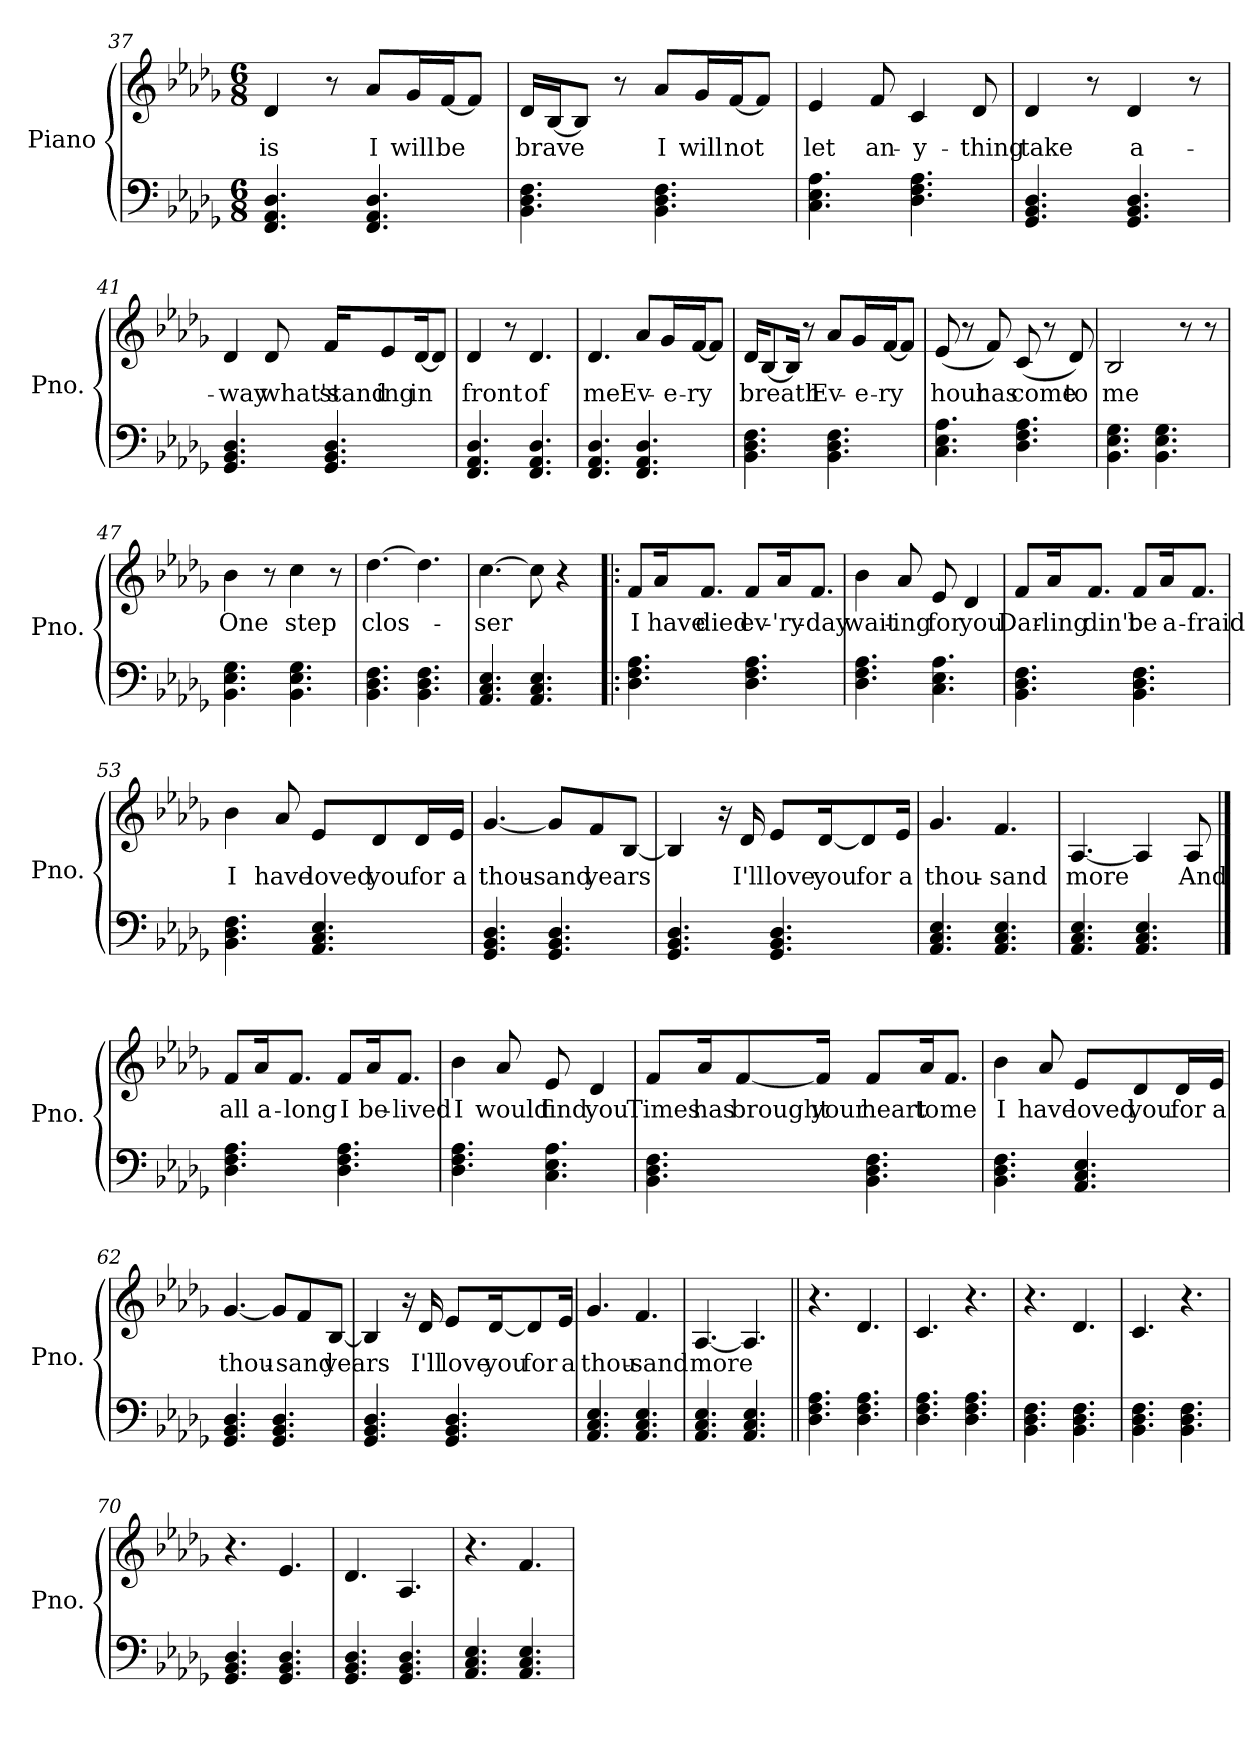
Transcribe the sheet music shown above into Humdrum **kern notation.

**kern	**kern	**text
*part1	*part1	*part1
*staff2	*staff1	*staff1
*I"Piano	*	*
*I'Pno.	*	*
!!LO:LB:g=z
*clefF4	*clefG2	*
*k[b-e-a-d-g-]	*k[b-e-a-d-g-]	*
*M6/8	*M6/8	*
=37	=37	=37
!	!	!LO:LY:b
4.FF/ 4.AA-/ 4.D-/	4d-/	is
.	8r	.
!	!	!LO:LY:b
4.FF/ 4.AA-/ 4.D-/	8a-/L	I
!	!	!LO:LY:b
.	16g-/L	will
!	!	!LO:LY:b
.	[16f/J	be
.	8f/J]	.
=38	=38	=38
!	!	!LO:LY:b
4.BB-\ 4.D-\ 4.F\	16d-/LL	brave
.	[16B-/J	.
.	8B-/J]	.
.	8r	.
!	!	!LO:LY:b
4.BB-\ 4.D-\ 4.F\	8a-/L	I
!	!	!LO:LY:b
.	16g-/L	will
!	!	!LO:LY:b
.	[16f/J	not
.	8f/J]	.
=39	=39	=39
!	!	!LO:LY:b
4.C\ 4.E-\ 4.A-\	4e-/	let
!	!	!LO:LY:b
.	8f/	an-
!	!	!LO:LY:b
4.D-\ 4.F\ 4.A-\	4c/	-y-
!	!	!LO:LY:b
.	8d-/	-thing
!!LO:LB:g=z
=40	=40	=40
!	!	!LO:LY:b
4.GG-/ 4.BB-/ 4.D-/	4d-/	take
.	8r	.
!	!	!LO:LY:b
4.GG-/ 4.BB-/ 4.D-/	4d-/	a-
.	8r	.
=41	=41	=41
!	!	!LO:LY:b
4.GG-/ 4.BB-/ 4.D-/	4d-/	-way
!	!	!LO:LY:b
.	8d-/	what's
!	!	!LO:LY:b
4.GG-/ 4.BB-/ 4.D-/	16f/KL	stand-
!	!	!LO:LY:b
.	8e-/	-ing
!	!	!LO:LY:b
.	[16d-/K	in
.	8d-/J]	.
=42	=42	=42
!	!	!LO:LY:b
4.FF/ 4.AA-/ 4.D-/	4d-/	front
.	8r	.
!	!	!LO:LY:b
4.FF/ 4.AA-/ 4.D-/	4.d-/	of
!!LO:LB:g=z
=43	=43	=43
!	!	!LO:LY:b
4.FF/ 4.AA-/ 4.D-/	4.d-/	me
!	!	!LO:LY:b
4.FF/ 4.AA-/ 4.D-/	8a-/L	Ev-
!	!	!LO:LY:b
.	16g-/L	-e-
!	!	!LO:LY:b
.	[16f/J	-ry
.	8f/J]	.
=44	=44	=44
!	!	!LO:LY:b
4.BB-\ 4.D-\ 4.F\	16d-/KL	breath
.	[8B-/	.
.	16B-/Jk]	.
.	8r	.
!	!	!LO:LY:b
4.BB-\ 4.D-\ 4.F\	8a-/L	Ev-
!	!	!LO:LY:b
.	16g-/L	-e-
!	!	!LO:LY:b
.	[16f/J	-ry
.	8f/J]	.
=45	=45	=45
!	!	!LO:LY:b
4.C\ 4.E-\ 4.A-\	(8e-/	hour
.	8r	.
!	!	!LO:LY:b
.	8f/)	has
!	!	!LO:LY:b
4.D-\ 4.F\ 4.A-\	(8c/	come
.	8r	.
!	!	!LO:LY:b
.	8d-/)	to
!!LO:LB:g=z
=46	=46	=46
!	!	!LO:LY:b
4.BB-\ 4.E-\ 4.G-\	2B-/	me
4.BB-\ 4.E-\ 4.G-\	.	.
.	8r	.
.	8r	.
=47	=47	=47
!	!	!LO:LY:b
4.BB-\ 4.E-\ 4.G-\	4b-\	One
.	8r	.
!	!	!LO:LY:b
4.BB-\ 4.E-\ 4.G-\	4cc\	step
.	8r	.
=48	=48	=48
!	!	!LO:LY:b
4.BB-\ 4.D-\ 4.F\	[4.dd-\	clos-
4.BB-\ 4.D-\ 4.F\	4.dd-\]	.
=49	=49	=49
!	!	!LO:LY:b
4.AA-/ 4.C/ 4.E-/	[4.cc\	ser
4.AA-/ 4.C/ 4.E-/	8cc\]	.
.	4r	.
!!LO:PB:g=z
=50!|:	=50!|:	=50!|:
!	!	!LO:LY:b
4.D-\ 4.F\ 4.A-\	8f/L	I
!	!	!LO:LY:b
.	16a-/K	have
!	!	!LO:LY:b
.	8.f/J	died
!	!	!LO:LY:b
4.D-\ 4.F\ 4.A-\	8f/L	ev-
!	!	!LO:LY:b
.	16a-/K	-'ry-
!	!	!LO:LY:b
.	8.f/J	-day
=51	=51	=51
!	!	!LO:LY:b
4.D-\ 4.F\ 4.A-\	4b-\	wait-
!	!	!LO:LY:b
.	8a-/	-ing
!	!	!LO:LY:b
4.C\ 4.E-\ 4.A-\	8e-/	for
!	!	!LO:LY:b
.	4d-/	you
=52	=52	=52
!	!	!LO:LY:b
4.BB-\ 4.D-\ 4.F\	8f/L	Dar-
!	!	!LO:LY:b
.	16a-/K	-ling
!	!	!LO:LY:b
.	8.f/J	din't
!	!	!LO:LY:b
4.BB-\ 4.D-\ 4.F\	8f/L	be
!	!	!LO:LY:b
.	16a-/K	a-
!	!	!LO:LY:b
.	8.f/J	-fraid
!!LO:LB:g=z
=53	=53	=53
!	!	!LO:LY:b
4.BB-\ 4.D-\ 4.F\	4b-\	I
!	!	!LO:LY:b
.	8a-/	have
!	!	!LO:LY:b
4.AA-/ 4.C/ 4.E-/	8e-/L	loved
!	!	!LO:LY:b
.	8d-/	you
!	!	!LO:LY:b
.	16d-/L	for
!	!	!LO:LY:b
.	16e-/JJ	a
=54	=54	=54
!	!	!LO:LY:b
4.GG-/ 4.BB-/ 4.D-/	[4.g-/	thou-
!	!	!LO:LY:b
4.GG-/ 4.BB-/ 4.D-/	8g-/L]	-sand
!	!	!LO:LY:b
.	8f/	years
.	[8B-/J	.
=55	=55	=55
4.GG-/ 4.BB-/ 4.D-/	4B-/]	.
.	16r	.
!	!	!LO:LY:b
.	16d-/	I'll
!	!	!LO:LY:b
4.GG-/ 4.BB-/ 4.D-/	8e-/L	love
!	!	!LO:LY:b
.	[16d-/K	you
!	!	!LO:LY:b
.	8d-/]	for
!	!	!LO:LY:b
.	16e-/Jk	a
!!LO:LB:g=z
=56	=56	=56
!	!	!LO:LY:b
4.AA-/ 4.C/ 4.E-/	4.g-/	thou-
!	!	!LO:LY:b
4.AA-/ 4.C/ 4.E-/	4.f/	-sand
=57	=57	=57
!	!	!LO:LY:b
4.AA-/ 4.C/ 4.E-/	[4.A-/	more
4.AA-/ 4.C/ 4.E-/	4A-/]	.
!	!	!LO:LY:b
.	8A-/	And
==58	==58	==58
!	!	!LO:LY:b
4.D-\ 4.F\ 4.A-\	8f/L	all
!	!	!LO:LY:b
.	16a-/K	a-
!	!	!LO:LY:b
.	8.f/J	-long
!	!	!LO:LY:b
4.D-\ 4.F\ 4.A-\	8f/L	I
!	!	!LO:LY:b
.	16a-/K	be-
!	!	!LO:LY:b
.	8.f/J	-lived
=59	=59	=59
!	!	!LO:LY:b
4.D-\ 4.F\ 4.A-\	4b-\	I
!	!	!LO:LY:b
.	8a-/	would
!	!	!LO:LY:b
4.C\ 4.E-\ 4.A-\	8e-/	find
!	!	!LO:LY:b
.	4d-/	you
!!LO:LB:g=z
=60	=60	=60
!	!	!LO:LY:b
4.BB-\ 4.D-\ 4.F\	8f/L	Times
!	!	!LO:LY:b
.	16a-/K	has
!	!	!LO:LY:b
.	[8f/	brought
!	!	!LO:LY:b
.	16f/Jk]	your
!	!	!LO:LY:b
4.BB-\ 4.D-\ 4.F\	8f/L	heart
!	!	!LO:LY:b
.	16a-/K	to
!	!	!LO:LY:b
.	8.f/J	me
=61	=61	=61
!	!	!LO:LY:b
4.BB-\ 4.D-\ 4.F\	4b-\	I
!	!	!LO:LY:b
.	8a-/	have
!	!	!LO:LY:b
4.AA-/ 4.C/ 4.E-/	8e-/L	loved
!	!	!LO:LY:b
.	8d-/	you
!	!	!LO:LY:b
.	16d-/L	for
!	!	!LO:LY:b
.	16e-/JJ	a
=62	=62	=62
!	!	!LO:LY:b
4.GG-/ 4.BB-/ 4.D-/	[4.g-/	thou-
4.GG-/ 4.BB-/ 4.D-/	8g-/L]	.
!	!	!LO:LY:b
.	8f/	sand
!	!	!LO:LY:b
.	[8B-/J	years
!!LO:LB:g=z
=63	=63	=63
4.GG-/ 4.BB-/ 4.D-/	4B-/]	.
.	16r	.
!	!	!LO:LY:b
.	16d-/	I'll
!	!	!LO:LY:b
4.GG-/ 4.BB-/ 4.D-/	8e-/L	love
!	!	!LO:LY:b
.	[16d-/K	you
!	!	!LO:LY:b
.	8d-/]	for
!	!	!LO:LY:b
.	16e-/Jk	a
=64	=64	=64
!	!	!LO:LY:b
4.AA-/ 4.C/ 4.E-/	4.g-/	thou-
!	!	!LO:LY:b
4.AA-/ 4.C/ 4.E-/	4.f/	-sand
=65	=65	=65
!	!	!LO:LY:b
4.AA-/ 4.C/ 4.E-/	[4.A-/	more
4.AA-/ 4.C/ 4.E-/	4.A-/]	.
!!LO:PB:g=z
=66||	=66||	=66||
4.D-\ 4.F\ 4.A-\	4.r	.
4.D-\ 4.F\ 4.A-\	4.d-/	.
=67	=67	=67
4.D-\ 4.F\ 4.A-\	4.c/	.
4.D-\ 4.F\ 4.A-\	4.r	.
!!LO:LB:g=z
=68	=68	=68
4.BB-\ 4.D-\ 4.F\	4.r	.
4.BB-\ 4.D-\ 4.F\	4.d-/	.
=69	=69	=69
4.BB-\ 4.D-\ 4.F\	4.c/	.
4.BB-\ 4.D-\ 4.F\	4.r	.
=70	=70	=70
4.GG-/ 4.BB-/ 4.D-/	4.r	.
4.GG-/ 4.BB-/ 4.D-/	4.e-/	.
=71	=71	=71
4.GG-/ 4.BB-/ 4.D-/	4.d-/	.
4.GG-/ 4.BB-/ 4.D-/	4.A-/	.
!!LO:LB:g=z
=72	=72	=72
4.AA-/ 4.C/ 4.E-/	4.r	.
4.AA-/ 4.C/ 4.E-/	4.f/	.
=	=	=
*-	*-	*-
